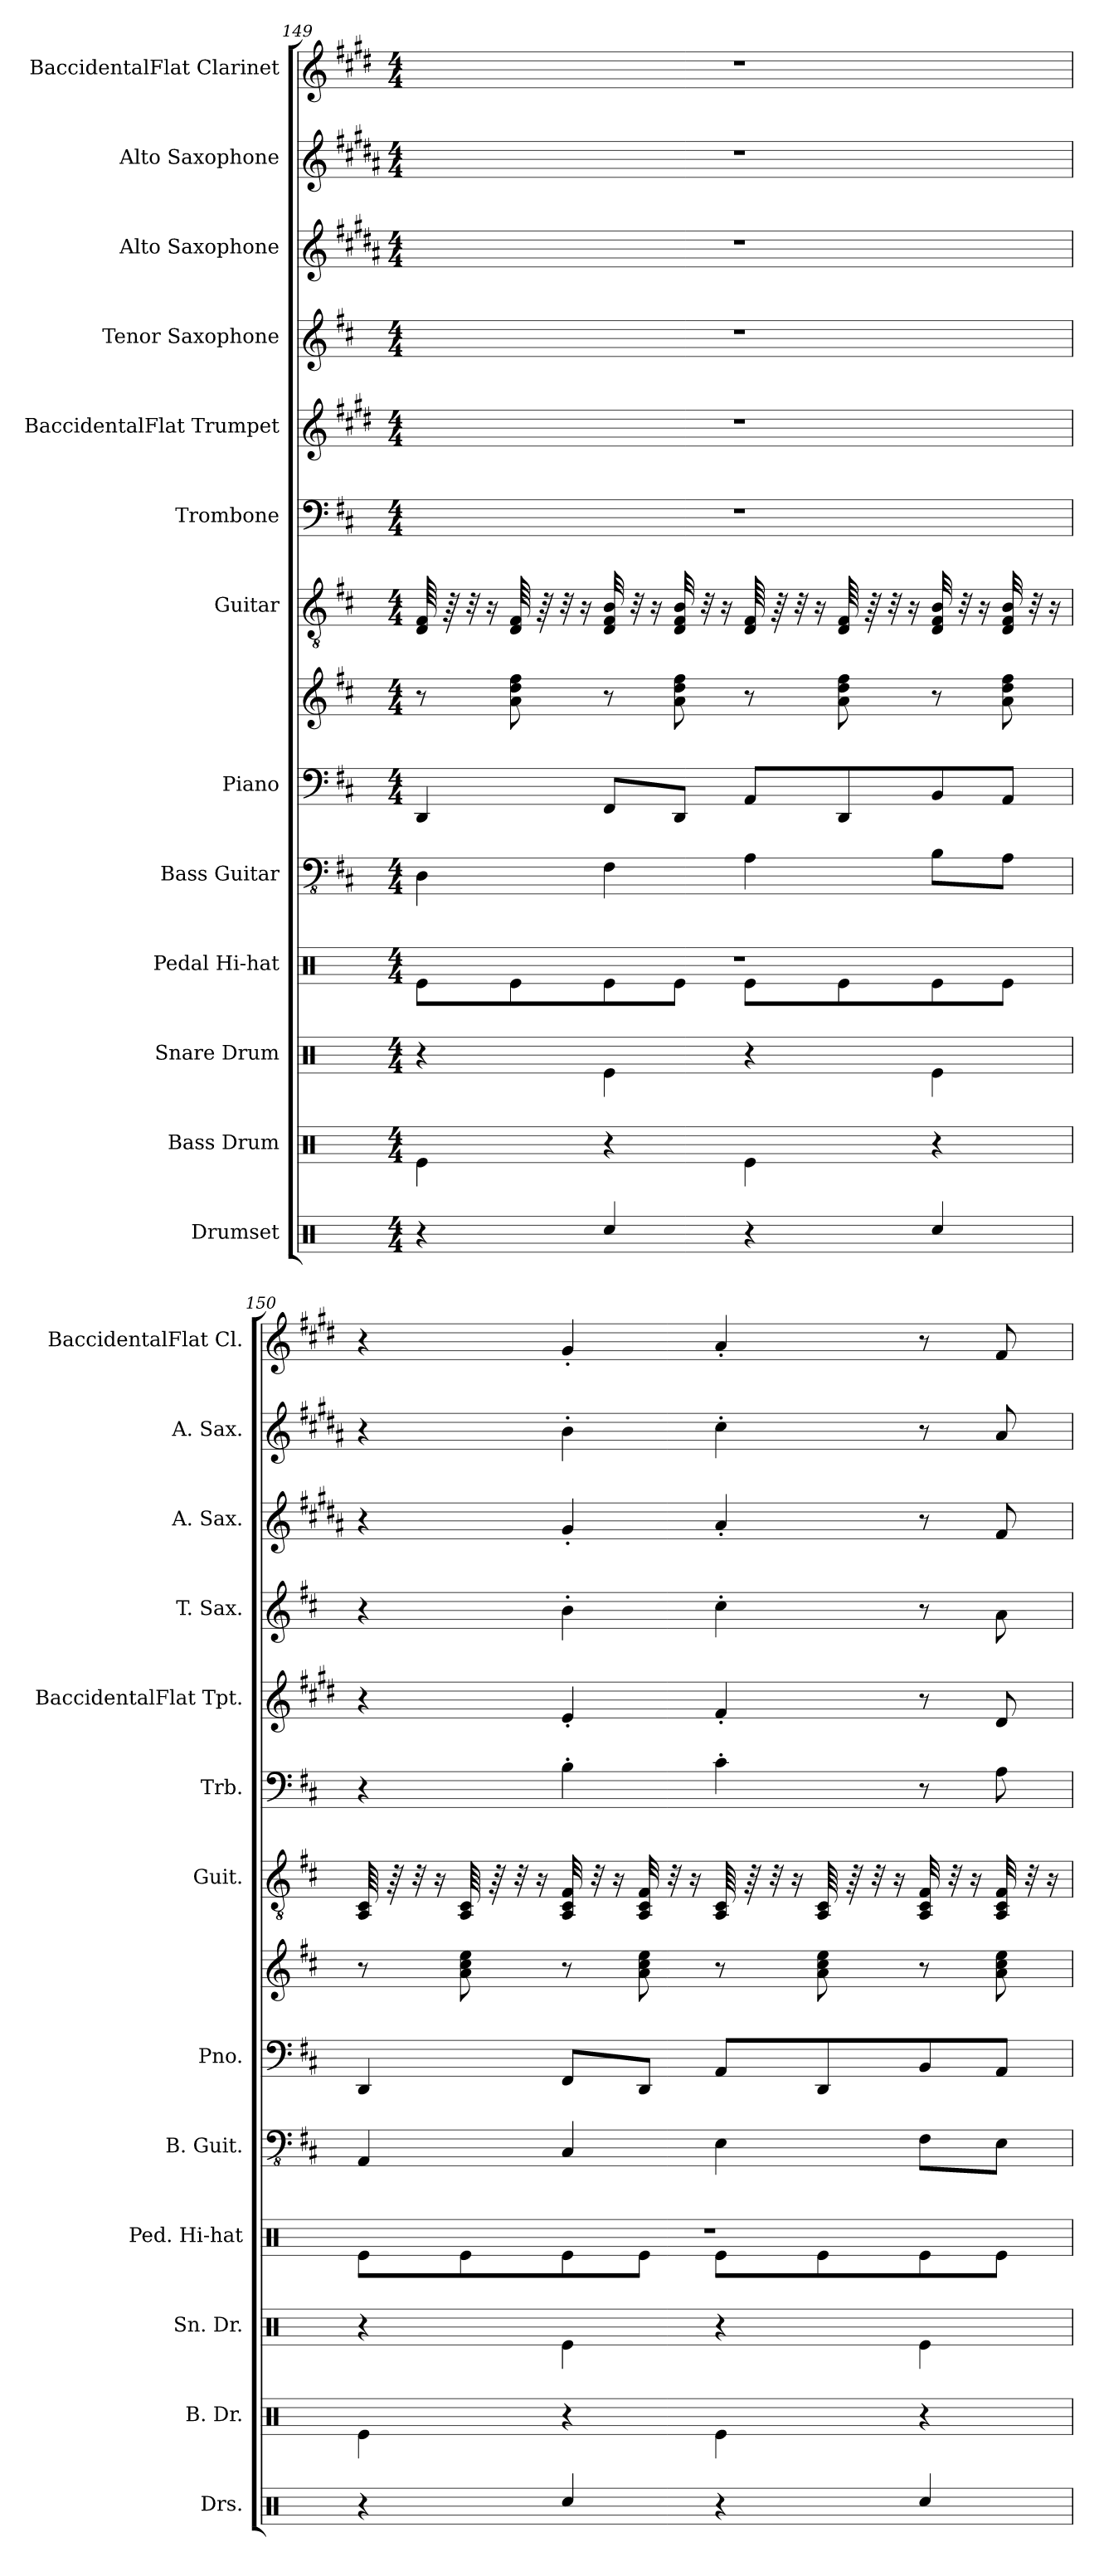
**kern	**kern	**kern	**kern	**kern	**kern	**kern	**kern	**kern	**kern	**kern	**kern	**kern	**kern
*part13	*part12	*part11	*part10	*part9	*part8	*part8	*part7	*part6	*part5	*part4	*part3	*part2	*part1
*staff14	*staff13	*staff12	*staff11	*staff10	*staff9	*staff8	*staff7	*staff6	*staff5	*staff4	*staff3	*staff2	*staff1
*I"Drumset	*I"Bass Drum	*I"Snare Drum	*I"Pedal Hi-hat	*I"Bass Guitar	*I"Piano	*	*I"Guitar	*I"Trombone	*I"BaccidentalFlat Trumpet	*I"Tenor Saxophone	*I"Alto Saxophone	*I"Alto Saxophone	*I"BaccidentalFlat Clarinet
*I'Drs.	*I'B. Dr.	*I'Sn. Dr.	*I'Ped. Hi-hat	*I'B. Guit.	*I'Pno.	*	*I'Guit.	*I'Trb.	*I'BaccidentalFlat Tpt.	*I'T. Sax.	*I'A. Sax.	*I'A. Sax.	*I'BaccidentalFlat Cl.
!!LO:PB:g=z
*clefX	*clefX	*clefX	*clefX	*clefFv4	*clefF4	*clefG2	*clefGv2	*clefF4	*clefG2	*clefG2	*clefG2	*clefG2	*clefG2
*	*	*	*	*	*	*	*	*	*ITrd1c2	*ITrd8c14	*ITrd5c9	*ITrd5c9	*ITrd1c2
*k[]	*k[]	*k[]	*k[]	*k[f#c#]	*k[f#c#]	*k[f#c#]	*k[f#c#]	*k[f#c#]	*k[f#c#]	*k[f#c#]	*k[f#c#]	*k[f#c#]	*k[f#c#]
*M4/4	*M4/4	*M4/4	*M4/4	*M4/4	*M4/4	*M4/4	*M4/4	*M4/4	*M4/4	*M4/4	*M4/4	*M4/4	*M4/4
=149	=149	=149	=149	=149	=149	=149	=149	=149	=149	=149	=149	=149	=149
*	*	*	*^	*	*	*	*	*	*	*	*	*	*
4r	4Re\	4r	1r	8Re\L	4DD\	4DD/	8r	64D/ 64F#/	1r	1r	1r	1r	1r	1r
.	.	.	.	.	.	.	.	64r	.	.	.	.	.	.
.	.	.	.	.	.	.	.	32r	.	.	.	.	.	.
.	.	.	.	.	.	.	.	16r	.	.	.	.	.	.
.	.	.	.	8Re\	.	.	8a\ 8dd\ 8ff#\	64D/ 64F#/	.	.	.	.	.	.
.	.	.	.	.	.	.	.	64r	.	.	.	.	.	.
.	.	.	.	.	.	.	.	32r	.	.	.	.	.	.
.	.	.	.	.	.	.	.	16r	.	.	.	.	.	.
4Rcc/	4r	4Re\	.	8Re\	4FF#\	8FF#/L	8r	32D/ 32F#/ 32B/	.	.	.	.	.	.
.	.	.	.	.	.	.	.	32r	.	.	.	.	.	.
.	.	.	.	.	.	.	.	16r	.	.	.	.	.	.
.	.	.	.	8Re\J	.	8DD/J	8a\ 8dd\ 8ff#\	32D/ 32F#/ 32B/	.	.	.	.	.	.
.	.	.	.	.	.	.	.	32r	.	.	.	.	.	.
.	.	.	.	.	.	.	.	16r	.	.	.	.	.	.
4r	4Re\	4r	.	8Re\L	4AA\	8AA/L	8r	64D/ 64F#/	.	.	.	.	.	.
.	.	.	.	.	.	.	.	64r	.	.	.	.	.	.
.	.	.	.	.	.	.	.	32r	.	.	.	.	.	.
.	.	.	.	.	.	.	.	16r	.	.	.	.	.	.
.	.	.	.	8Re\	.	8DD/	8a\ 8dd\ 8ff#\	64D/ 64F#/	.	.	.	.	.	.
.	.	.	.	.	.	.	.	64r	.	.	.	.	.	.
.	.	.	.	.	.	.	.	32r	.	.	.	.	.	.
.	.	.	.	.	.	.	.	16r	.	.	.	.	.	.
4Rcc/	4r	4Re\	.	8Re\	8BB\L	8BB/	8r	32D/ 32F#/ 32B/	.	.	.	.	.	.
.	.	.	.	.	.	.	.	32r	.	.	.	.	.	.
.	.	.	.	.	.	.	.	16r	.	.	.	.	.	.
.	.	.	.	8Re\J	8AA\J	8AA/J	8a\ 8dd\ 8ff#\	32D/ 32F#/ 32B/	.	.	.	.	.	.
.	.	.	.	.	.	.	.	32r	.	.	.	.	.	.
.	.	.	.	.	.	.	.	16r	.	.	.	.	.	.
!!LO:PB:g=z
=150	=150	=150	=150	=150	=150	=150	=150	=150	=150	=150	=150	=150	=150	=150
4r	4Re\	4r	1r	8Re\L	4AAA/	4DD/	8r	64AA/ 64C#/	4r	4r	4r	4r	4r	4r
.	.	.	.	.	.	.	.	64r	.	.	.	.	.	.
.	.	.	.	.	.	.	.	32r	.	.	.	.	.	.
.	.	.	.	.	.	.	.	16r	.	.	.	.	.	.
.	.	.	.	8Re\	.	.	8a\ 8cc#\ 8ee\	64AA/ 64C#/	.	.	.	.	.	.
.	.	.	.	.	.	.	.	64r	.	.	.	.	.	.
.	.	.	.	.	.	.	.	32r	.	.	.	.	.	.
.	.	.	.	.	.	.	.	16r	.	.	.	.	.	.
4Rcc/	4r	4Re\	.	8Re\	4CC#/	8FF#/L	8r	32AA/ 32C#/ 32F#/	4B'\	4d'/	4B'\	4B'/	4d'\	4f#'/
.	.	.	.	.	.	.	.	32r	.	.	.	.	.	.
.	.	.	.	.	.	.	.	16r	.	.	.	.	.	.
.	.	.	.	8Re\J	.	8DD/J	8a\ 8cc#\ 8ee\	32AA/ 32C#/ 32F#/	.	.	.	.	.	.
.	.	.	.	.	.	.	.	32r	.	.	.	.	.	.
.	.	.	.	.	.	.	.	16r	.	.	.	.	.	.
4r	4Re\	4r	.	8Re\L	4EE\	8AA/L	8r	64AA/ 64C#/	4c#'\	4e'/	4c#'\	4c#'/	4e'\	4g'/
.	.	.	.	.	.	.	.	64r	.	.	.	.	.	.
.	.	.	.	.	.	.	.	32r	.	.	.	.	.	.
.	.	.	.	.	.	.	.	16r	.	.	.	.	.	.
.	.	.	.	8Re\	.	8DD/	8a\ 8cc#\ 8ee\	64AA/ 64C#/	.	.	.	.	.	.
.	.	.	.	.	.	.	.	64r	.	.	.	.	.	.
.	.	.	.	.	.	.	.	32r	.	.	.	.	.	.
.	.	.	.	.	.	.	.	16r	.	.	.	.	.	.
4Rcc/	4r	4Re\	.	8Re\	8FF#\L	8BB/	8r	32AA/ 32C#/ 32F#/	8r	8r	8r	8r	8r	8r
.	.	.	.	.	.	.	.	32r	.	.	.	.	.	.
.	.	.	.	.	.	.	.	16r	.	.	.	.	.	.
.	.	.	.	8Re\J	8EE\J	8AA/J	8a\ 8cc#\ 8ee\	32AA/ 32C#/ 32F#/	8A\	8c#/	8A\	8A/	8c#/	8e/
.	.	.	.	.	.	.	.	32r	.	.	.	.	.	.
.	.	.	.	.	.	.	.	16r	.	.	.	.	.	.
*	*	*	*v	*v	*	*	*	*	*	*	*	*	*	*
=	=	=	=	=	=	=	=	=	=	=	=	=	=
*-	*-	*-	*-	*-	*-	*-	*-	*-	*-	*-	*-	*-	*-
